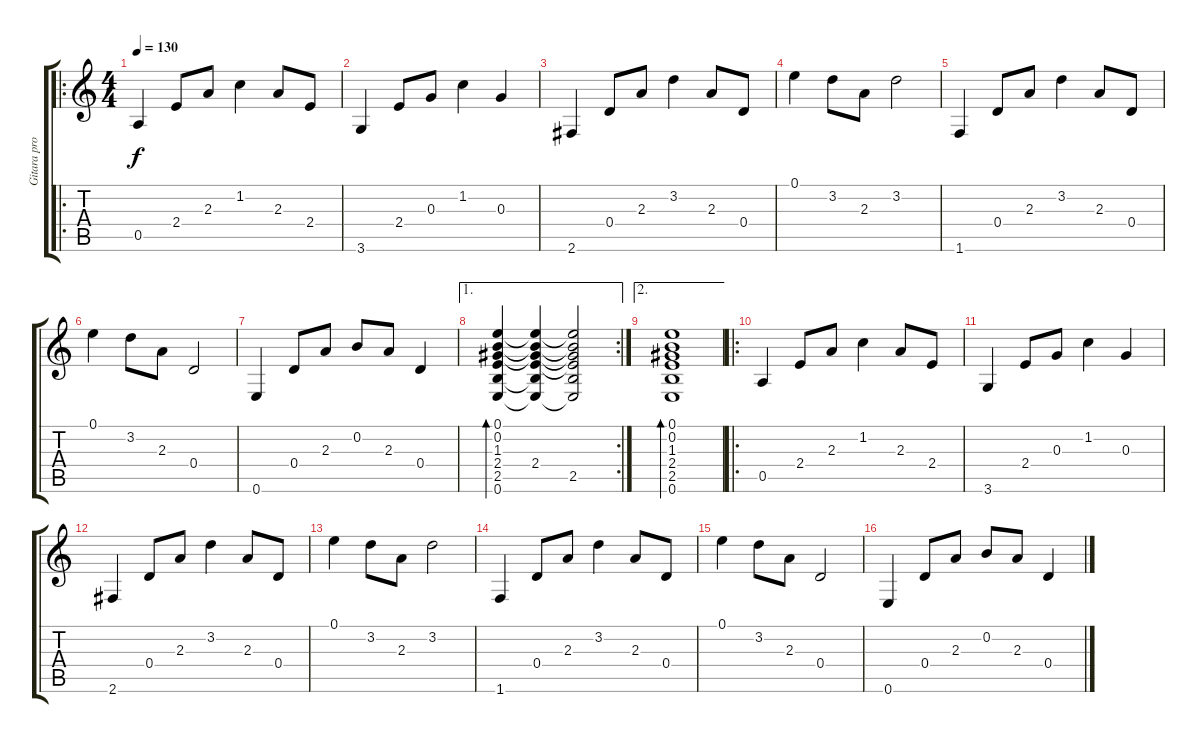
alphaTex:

\track ("Gitara prowadząca" "Gitara pro") {instrument acousticguitarsteel}
\staff {score tabs}
\tuning (E4 B3 G3 D3 A2 E2) {hide}
\ro
\ts (4 4)
\tempo 130
\clef g2
\ks c
0.5.4{dy f instrument acousticguitarsteel} 2.4.8 2.3.8 1.2.4 2.3.8 2.4.8 |
3.6.4 2.4.8 0.3.8 1.2.4 0.3.4 |
2.6.4 0.4.8 2.3.8 3.2.4 2.3.8 0.4.8 |
0.1.4 3.2.8 2.3.8 3.2.2 |
1.6.4 0.4.8 2.3.8 3.2.4 2.3.8 0.4.8 |
0.1.4 3.2.8 2.3.8 0.4.2 |
0.6.4 0.4.8 2.3.8 0.2.8 2.3.8 0.4.4 |
\ae 1
\rc 2
(0.1 0.2 1.3 2.4 2.5 0.6).4{bd 120} (0.1{t} 0.2{t} 1.3{t} 2.4 2.5{t} 0.6{t}).4 (0.1{t} 0.2{t} 1.3{t} 2.4{t} 2.5 0.6{t}).2 |
\ae 2
(0.1 0.2 1.3 2.4 2.5 0.6).1{bd 120} |
\ro
0.5.4 2.4.8 2.3.8 1.2.4 2.3.8 2.4.8 |
3.6.4 2.4.8 0.3.8 1.2.4 0.3.4 |
2.6.4 0.4.8 2.3.8 3.2.4 2.3.8 0.4.8 |
0.1.4 3.2.8 2.3.8 3.2.2 |
1.6.4 0.4.8 2.3.8 3.2.4 2.3.8 0.4.8 |
0.1.4 3.2.8 2.3.8 0.4.2 |
0.6.4 0.4.8 2.3.8 0.2.8 2.3.8 0.4.4
